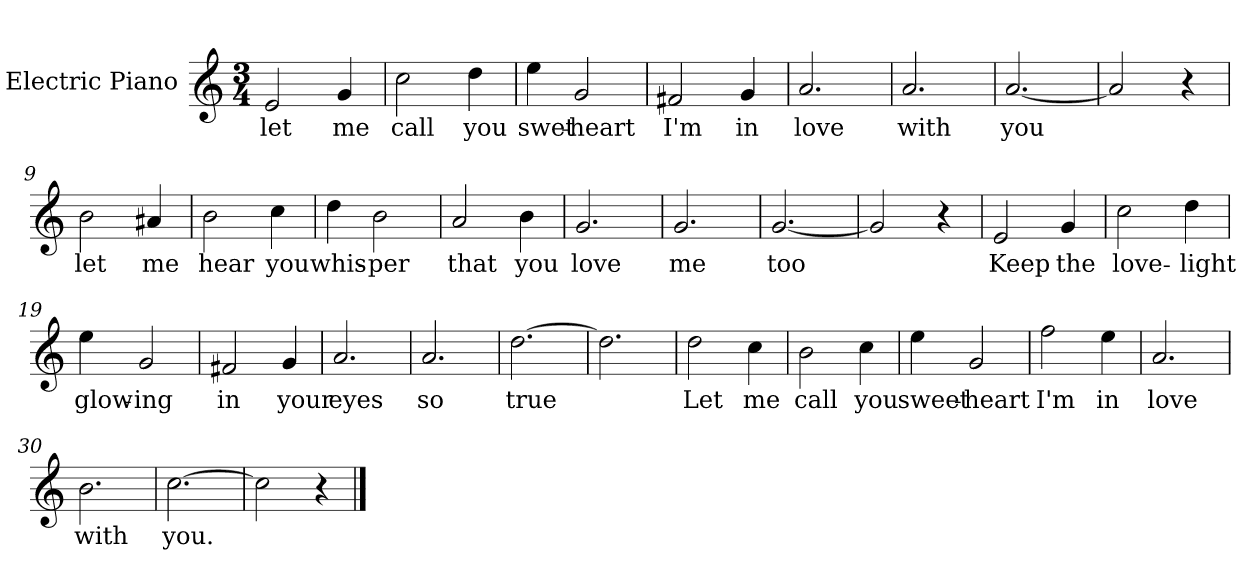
**kern	**text
*part1	*part1
*staff1	*staff1
*I"Electric Piano	*
*I'E.Pno	*
*clefG2	*
*k[]	*
*C:	*
*M3/4	*
=1	=1
2e/	let
4g/	me
=2	=2
2cc\	call
4dd\	you
=3	=3
4ee\	swet-
2g/	-heart
=4	=4
2f#X/	I'm
4g/	in
=5	=5
2.a/	love
=6	=6
2.a/	with
=7	=7
[2.a/	you
=8	=8
2a/]	.
4r	.
=9	=9
2b\	let
4a#X/	me
!!LO:LB:g=z
=10	=10
2b\	hear
4cc\	you
=11	=11
4dd\	whis-
2b\	-per
=12	=12
2a/	that
4b\	you
=13	=13
2.g/	love
=14	=14
2.g/	me
=15	=15
[2.g/	too
=16	=16
2g/]	.
4r	.
=17	=17
2e/	Keep
4g/	the
=18	=18
2cc\	love-
4dd\	-light
!!LO:LB:g=z
=19	=19
4ee\	glow-
2g/	-ing
=20	=20
2f#X/	in
4g/	your
=21	=21
2.a/	eyes
=22	=22
2.a/	so
=23	=23
[2.dd\	true
=24	=24
2.dd\]	.
=25	=25
2dd\	Let
4cc\	me
=26	=26
2b\	call
4cc\	you
=27	=27
4ee\	sweet-
2g/	-heart
!!LO:LB:g=z
=28	=28
2ff\	I'm
4ee\	in
=29	=29
2.a/	love
=30	=30
2.b\	with
=31	=31
[2.cc\	you.
=32	=32
2cc\]	.
4r	.
==	==
*-	*-
